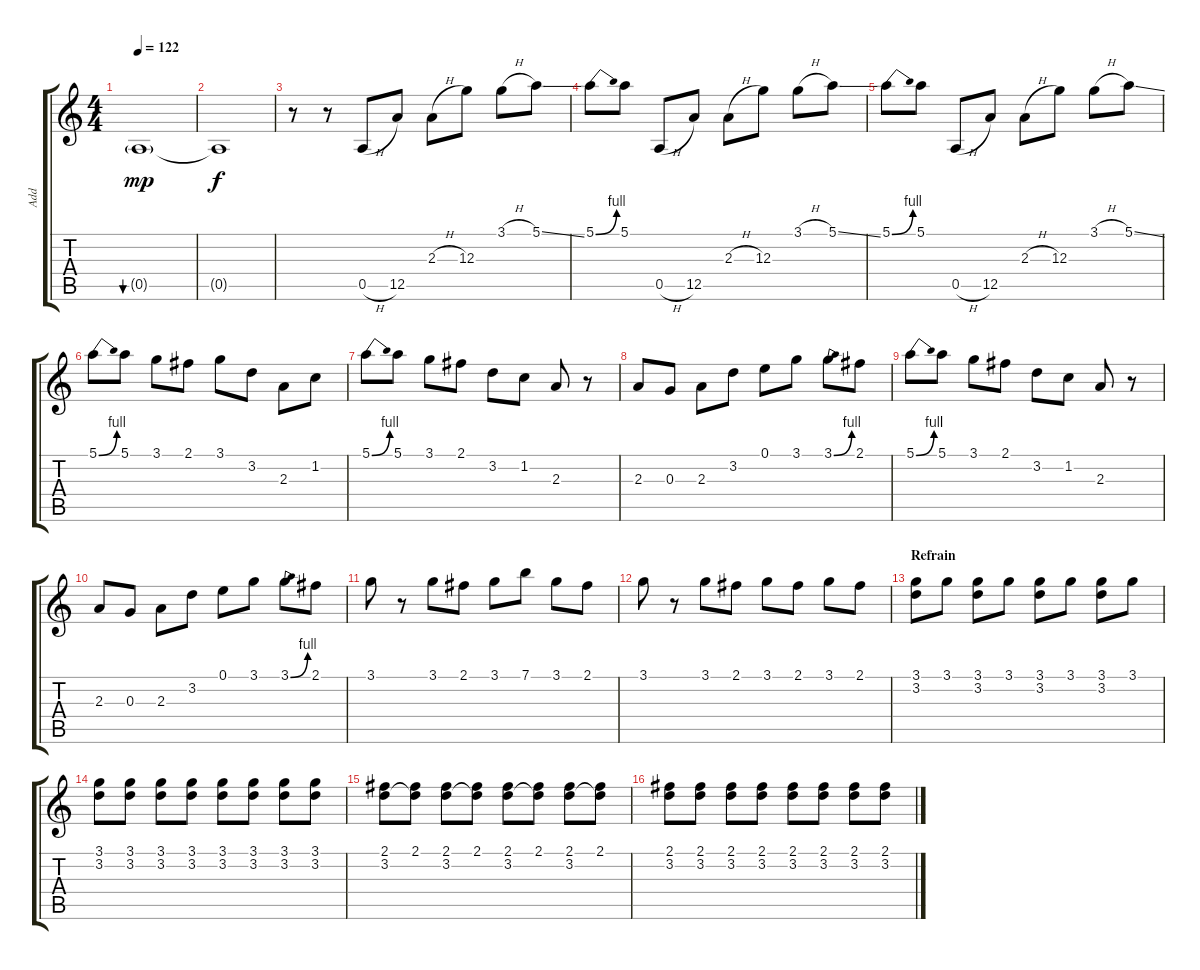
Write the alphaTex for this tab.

\track ("Add" "Add") {instrument overdrivenguitar}
\staff {score tabs}
\tuning (E4 B3 G3 D3 A2 E2) {hide}
\ts (4 4)
\tempo 122
\clef g2
\ks c
0.5{g}.1{bu 480 dy mp} |
0.5{t}.1{dy f} |
r.8{instrument distortionguitar} r.8 0.5{h}.8 12.5.8 2.3{h}.8 12.3.8 3.1{h}.8 5.1{ss}.8 |
5.1{be (bend 0 0 60 4)}.8 5.1.8 0.5{h}.8 12.5.8 2.3{h}.8 12.3.8 3.1{h}.8 5.1{ss}.8 |
5.1{be (bend 0 0 60 4)}.8 5.1.8 0.5{h}.8 12.5.8 2.3{h}.8 12.3.8 3.1{h}.8 5.1{ss}.8 |
5.1{be (bend 0 0 60 4)}.8 5.1.8 3.1.8 2.1.8 3.1.8 3.2.8 2.3.8 1.2.8 |
5.1{be (bend 0 0 60 4)}.8 5.1.8 3.1.8 2.1.8 3.2.8 1.2.8 2.3.8 r.8 |
2.3.8 0.3.8 2.3.8 3.2.8 0.1.8 3.1.8 3.1{be (bend 0 0 60 4)}.8 2.1.8 |
5.1{be (bend 0 0 60 4)}.8 5.1.8 3.1.8 2.1.8 3.2.8 1.2.8 2.3.8 r.8 |
2.3.8 0.3.8 2.3.8 3.2.8 0.1.8 3.1.8 3.1{be (bend 0 0 60 4)}.8 2.1.8 |
3.1.8{instrument overdrivenguitar} r.8 3.1.8 2.1.8 3.1.8 7.1.8 3.1.8 2.1.8 |
3.1.8 r.8 3.1.8 2.1.8 3.1.8 2.1.8 3.1.8 2.1.8 |
\section ("" "Refrain")
(3.1 3.2).8 3.1.8 (3.1 3.2).8 3.1.8 (3.1 3.2).8 3.1.8 (3.1 3.2).8 3.1.8 |
(3.1 3.2).8 (3.1 3.2).8 (3.1 3.2).8 (3.1 3.2).8 (3.1 3.2).8 (3.1 3.2).8 (3.1 3.2).8 (3.1 3.2).8 |
(2.1 3.2).8 (2.1 3.2{t}).8 (2.1 3.2).8 (2.1 3.2{t}).8 (2.1 3.2).8 (2.1 3.2{t}).8 (2.1 3.2).8 (2.1 3.2{t}).8 |
(2.1 3.2).8 (2.1 3.2).8 (2.1 3.2).8 (2.1 3.2).8 (2.1 3.2).8 (2.1 3.2).8 (2.1 3.2).8 (2.1 3.2).8
